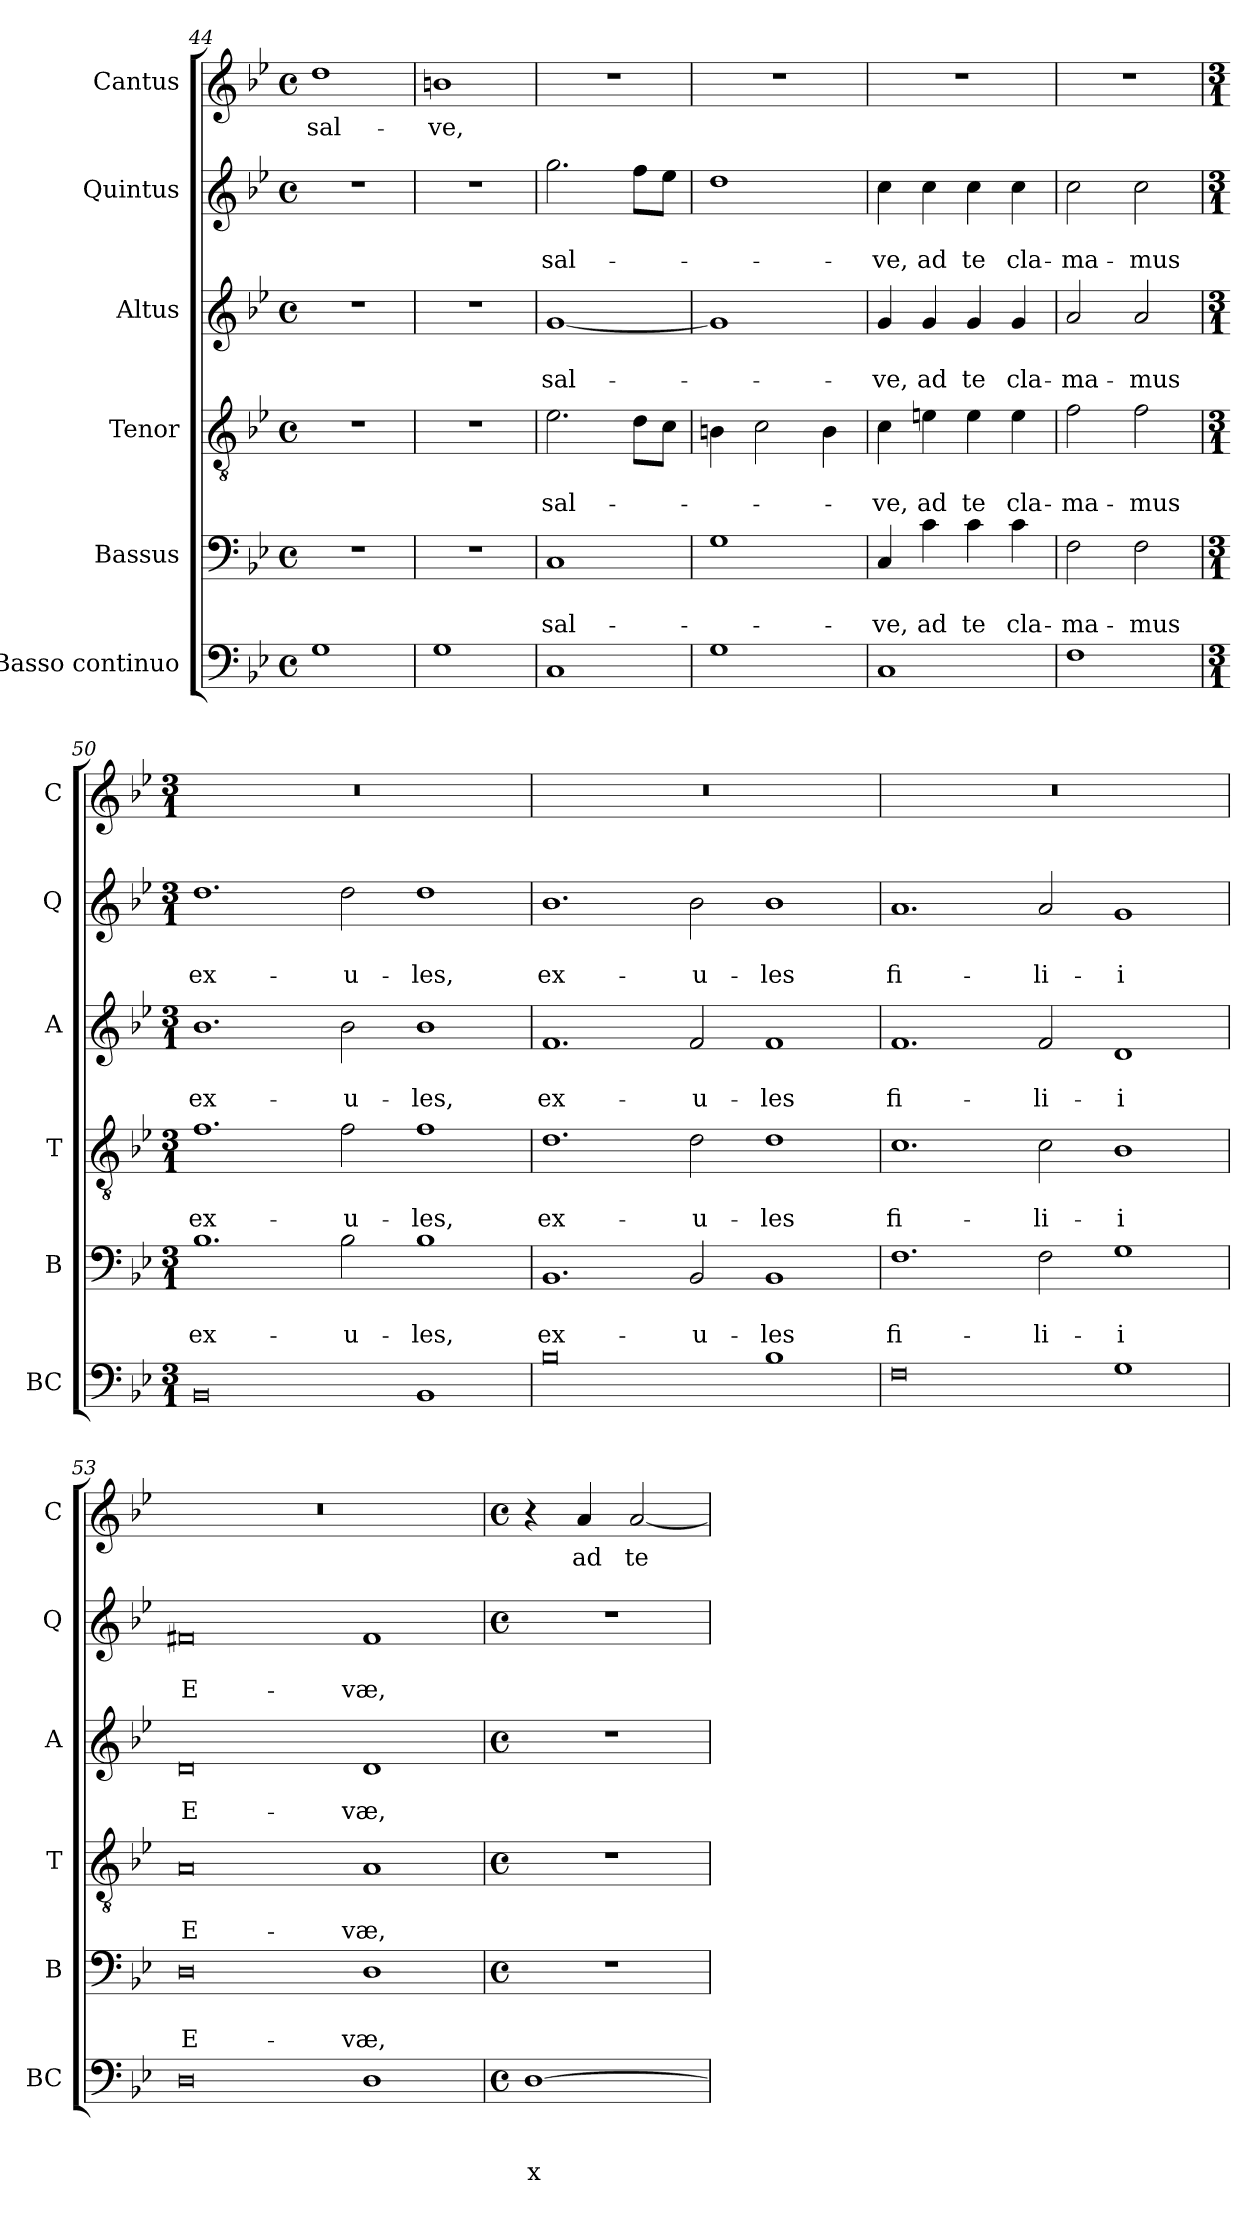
**kern	**text	**text	**text	**kern	**text	**text	**kern	**text	**text	**kern	**text	**text	**kern	**text	**text	**kern	**text
*part6	*part6	*part6	*part6	*part5	*part5	*part5	*part4	*part4	*part4	*part3	*part3	*part3	*part2	*part2	*part2	*part1	*part1
*staff6	*staff6	*staff6	*staff6	*staff5	*staff5	*staff5	*staff4	*staff4	*staff4	*staff3	*staff3	*staff3	*staff2	*staff2	*staff2	*staff1	*staff1
*I"Basso continuo	*	*	*	*I"Bassus	*	*	*I"Tenor	*	*	*I"Altus	*	*	*I"Quintus	*	*	*I"Cantus	*
*I'BC	*	*	*	*I'B	*	*	*I'T	*	*	*I'A	*	*	*I'Q	*	*	*I'C	*
!!LO:PB:g=z
*clefF4	*	*	*	*clefF4	*	*	*clefGv2	*	*	*clefG2	*	*	*clefG2	*	*	*clefG2	*
*k[b-e-]	*	*	*	*k[b-e-]	*	*	*k[b-e-]	*	*	*k[b-e-]	*	*	*k[b-e-]	*	*	*k[b-e-]	*
*B-:	*	*	*	*B-:	*	*	*B-:	*	*	*B-:	*	*	*B-:	*	*	*B-:	*
*M4/4	*	*	*	*M4/4	*	*	*M4/4	*	*	*M4/4	*	*	*M4/4	*	*	*M4/4	*
*met(c)	*	*	*	*met(c)	*	*	*met(c)	*	*	*met(c)	*	*	*met(c)	*	*	*met(c)	*
=44	=44	=44	=44	=44	=44	=44	=44	=44	=44	=44	=44	=44	=44	=44	=44	=44	=44
!	!	!	!	!	!	!	!	!	!	!	!	!	!	!	!	!	!LO:LY:b
1G	.	.	.	1r	.	.	1r	.	.	1r	.	.	1r	.	.	1dd	sal-
=45	=45	=45	=45	=45	=45	=45	=45	=45	=45	=45	=45	=45	=45	=45	=45	=45	=45
!	!	!	!	!	!	!	!	!	!	!	!	!	!	!	!	!	!LO:LY:b
1G	.	.	.	1r	.	.	1r	.	.	1r	.	.	1r	.	.	1bn	-ve,
=46	=46	=46	=46	=46	=46	=46	=46	=46	=46	=46	=46	=46	=46	=46	=46	=46	=46
!	!	!	!	!	!	!LO:LY:b	!	!	!LO:LY:b	!	!	!LO:LY:b	!	!	!LO:LY:b	!	!
1C	.	.	.	1C	.	sal-	2.e-\	.	sal-	[1g	.	sal-	2.gg\	.	sal-	1r	.
.	.	.	.	.	.	.	8d\L	.	.	.	.	.	8ff\L	.	.	.	.
.	.	.	.	.	.	.	8c\J	.	.	.	.	.	8ee-\J	.	.	.	.
=47	=47	=47	=47	=47	=47	=47	=47	=47	=47	=47	=47	=47	=47	=47	=47	=47	=47
1G	.	.	.	1G	.	.	4Bn\	.	.	1g]	.	.	1dd	.	.	1r	.
.	.	.	.	.	.	.	2c\	.	.	.	.	.	.	.	.	.	.
.	.	.	.	.	.	.	4B\	.	.	.	.	.	.	.	.	.	.
=48	=48	=48	=48	=48	=48	=48	=48	=48	=48	=48	=48	=48	=48	=48	=48	=48	=48
!	!	!	!	!	!	!LO:LY:b	!	!	!LO:LY:b	!	!	!LO:LY:b	!	!	!LO:LY:b	!	!
1C	.	.	.	4C/	.	-ve,	4c\	.	-ve,	4g/	.	-ve,	4cc\	.	-ve,	1r	.
!	!	!	!	!	!	!LO:LY:b	!	!	!LO:LY:b	!	!	!LO:LY:b	!	!	!LO:LY:b	!	!
.	.	.	.	4c\	.	ad	4en\	.	ad	4g/	.	ad	4cc\	.	ad	.	.
!	!	!	!	!	!	!LO:LY:b	!	!	!LO:LY:b	!	!	!LO:LY:b	!	!	!LO:LY:b	!	!
.	.	.	.	4c\	.	te	4e\	.	te	4g/	.	te	4cc\	.	te	.	.
!	!	!	!	!	!	!LO:LY:b	!	!	!LO:LY:b	!	!	!LO:LY:b	!	!	!LO:LY:b	!	!
.	.	.	.	4c\	.	cla-	4e\	.	cla-	4g/	.	cla-	4cc\	.	cla-	.	.
=49	=49	=49	=49	=49	=49	=49	=49	=49	=49	=49	=49	=49	=49	=49	=49	=49	=49
!	!	!	!	!	!	!LO:LY:b	!	!	!LO:LY:b	!	!	!LO:LY:b	!	!	!LO:LY:b	!	!
1F	.	.	.	2F\	.	-ma-	2f\	.	-ma-	2a/	.	-ma-	2cc\	.	-ma-	1r	.
!	!	!	!	!	!	!LO:LY:b	!	!	!LO:LY:b	!	!	!LO:LY:b	!	!	!LO:LY:b	!	!
.	.	.	.	2F\	.	-mus	2f\	.	-mus	2a/	.	-mus	2cc\	.	-mus	.	.
!!LO:LB:g=z
=50	=50	=50	=50	=50	=50	=50	=50	=50	=50	=50	=50	=50	=50	=50	=50	=50	=50
*M3/1	*	*	*	*M3/1	*	*	*M3/1	*	*	*M3/1	*	*	*M3/1	*	*	*M3/1	*
!	!	!	!	!	!	!LO:LY:b	!	!	!LO:LY:b	!	!	!LO:LY:b	!	!	!LO:LY:b	!	!
0BB-	.	.	.	1.B-	.	ex-	1.f	.	ex-	1.b-	.	ex-	1.dd	.	ex-	0.r	.
!	!	!	!	!	!	!LO:LY:b	!	!	!LO:LY:b	!	!	!LO:LY:b	!	!	!LO:LY:b	!	!
.	.	.	.	2B-\	.	-u-	2f\	.	-u-	2b-\	.	-u-	2dd\	.	-u-	.	.
!	!	!	!	!	!	!LO:LY:b	!	!	!LO:LY:b	!	!	!LO:LY:b	!	!	!LO:LY:b	!	!
1BB-	.	.	.	1B-	.	-les,	1f	.	-les,	1b-	.	-les,	1dd	.	-les,	.	.
=51	=51	=51	=51	=51	=51	=51	=51	=51	=51	=51	=51	=51	=51	=51	=51	=51	=51
!	!	!	!	!	!	!LO:LY:b	!	!	!LO:LY:b	!	!	!LO:LY:b	!	!	!LO:LY:b	!	!
0B-	.	.	.	1.BB-	.	ex-	1.d	.	ex-	1.f	.	ex-	1.b-	.	ex-	0.r	.
!	!	!	!	!	!	!LO:LY:b	!	!	!LO:LY:b	!	!	!LO:LY:b	!	!	!LO:LY:b	!	!
.	.	.	.	2BB-/	.	-u-	2d\	.	-u-	2f/	.	-u-	2b-\	.	-u-	.	.
!	!	!	!	!	!	!LO:LY:b	!	!	!LO:LY:b	!	!	!LO:LY:b	!	!	!LO:LY:b	!	!
1B-	.	.	.	1BB-	.	-les	1d	.	-les	1f	.	-les	1b-	.	-les	.	.
=52	=52	=52	=52	=52	=52	=52	=52	=52	=52	=52	=52	=52	=52	=52	=52	=52	=52
!	!	!	!	!	!	!LO:LY:b	!	!	!LO:LY:b	!	!	!LO:LY:b	!	!	!LO:LY:b	!	!
0F	.	.	.	1.F	.	fi-	1.c	.	fi-	1.f	.	fi-	1.a	.	fi-	0.r	.
!	!	!	!	!	!	!LO:LY:b	!	!	!LO:LY:b	!	!	!LO:LY:b	!	!	!LO:LY:b	!	!
.	.	.	.	2F\	.	-li-	2c\	.	-li-	2f/	.	-li-	2a/	.	-li-	.	.
!	!	!	!	!	!	!LO:LY:b	!	!	!LO:LY:b	!	!	!LO:LY:b	!	!	!LO:LY:b	!	!
1G	.	.	.	1G	.	-i	1B-	.	-i	1d	.	-i	1g	.	-i	.	.
=53	=53	=53	=53	=53	=53	=53	=53	=53	=53	=53	=53	=53	=53	=53	=53	=53	=53
!	!	!	!	!	!	!LO:LY:b	!	!	!LO:LY:b	!	!	!LO:LY:b	!	!	!LO:LY:b	!	!
0D	.	.	.	0D	.	E-	0A	.	E-	0d	.	E-	0f#X	.	E-	0.r	.
!	!	!	!	!	!	!LO:LY:b	!	!	!LO:LY:b	!	!	!LO:LY:b	!	!	!LO:LY:b	!	!
1D	.	.	.	1D	.	-væ,	1A	.	-væ,	1d	.	-væ,	1f#	.	-væ,	.	.
!!LO:PB:g=z
=54	=54	=54	=54	=54	=54	=54	=54	=54	=54	=54	=54	=54	=54	=54	=54	=54	=54
*M4/4	*	*	*	*M4/4	*	*	*M4/4	*	*	*M4/4	*	*	*M4/4	*	*	*M4/4	*
*met(c)	*	*	*	*met(c)	*	*	*met(c)	*	*	*met(c)	*	*	*met(c)	*	*	*met(c)	*
!	!	!	!LO:LY:b	!	!	!	!	!	!	!	!	!	!	!	!	!	!
[1D	.	.	x	1r	.	.	1r	.	.	1r	.	.	1r	.	.	4r	.
!	!	!	!	!	!	!	!	!	!	!	!	!	!	!	!	!	!LO:LY:b
.	.	.	.	.	.	.	.	.	.	.	.	.	.	.	.	4a/	ad
!	!	!	!	!	!	!	!	!	!	!	!	!	!	!	!	!	!LO:LY:b
.	.	.	.	.	.	.	.	.	.	.	.	.	.	.	.	[2a/	te
=	=	=	=	=	=	=	=	=	=	=	=	=	=	=	=	=	=
*-	*-	*-	*-	*-	*-	*-	*-	*-	*-	*-	*-	*-	*-	*-	*-	*-	*-
